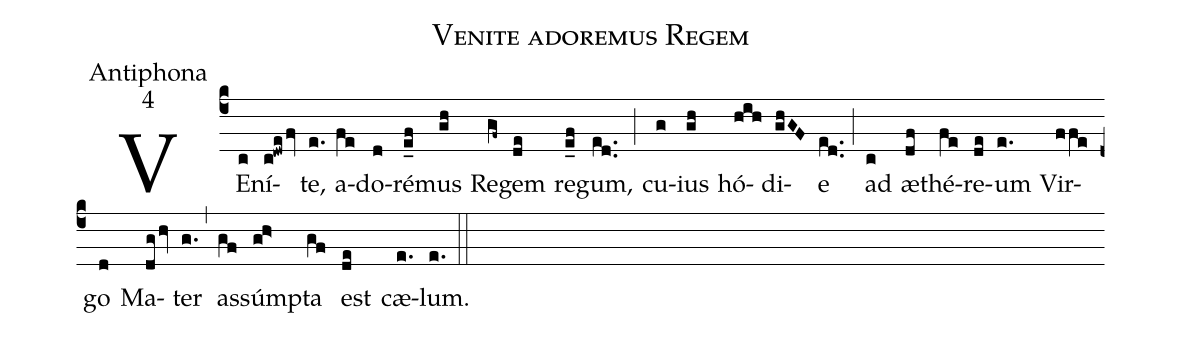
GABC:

name:Venite adoremus Regem;
office-part:Antiphona;
mode:4;
%%
(c4)VE(c)ní(c!dwefv)te,(e.) a(fe)do(d)ré(e_f)mus(gh) Re(gf~)gem(de) re(e_f)gum,(ed..) (;) cu(g)ius(gh) hó(hih)di(ghGF)e(ed..) (;) ad(c) æ(df)thé(fe)re(de)um(e.) Vir(ffe)go(d) Ma(dghv)ter(g.) (,) as(gf)súm(gh>)pta(gf) est(de) cæ(e.)lum.(e.) (::)
